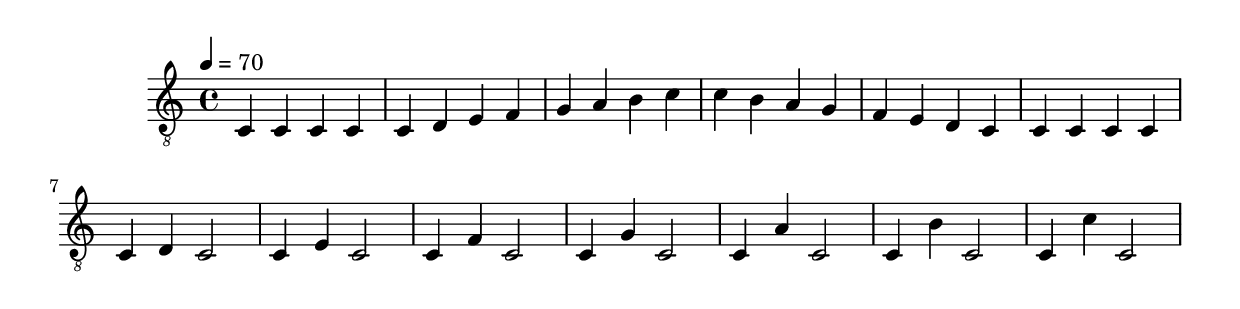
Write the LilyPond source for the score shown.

\version "2.20.0"

symbols =  {
  \time 4/4
  \tempo 4 = 70

  c4 c c c
 
  c4 d e f
  g4 a b c'

  c'4 b a g
  f4 e d c

  c4 c c c

  c4 d c2
  c4 e c2
  c4 f c2
  c4 g c2
  c4 a c2
  c4 b c2
  c4 c' c2
}

\score {
  <<
    \new Staff \with {midiInstrument = "acoustic guitar (nylon)"} {
      \clef "G_8"
      \symbols
    }
  >>

  \midi { }
  \layout { }
}
